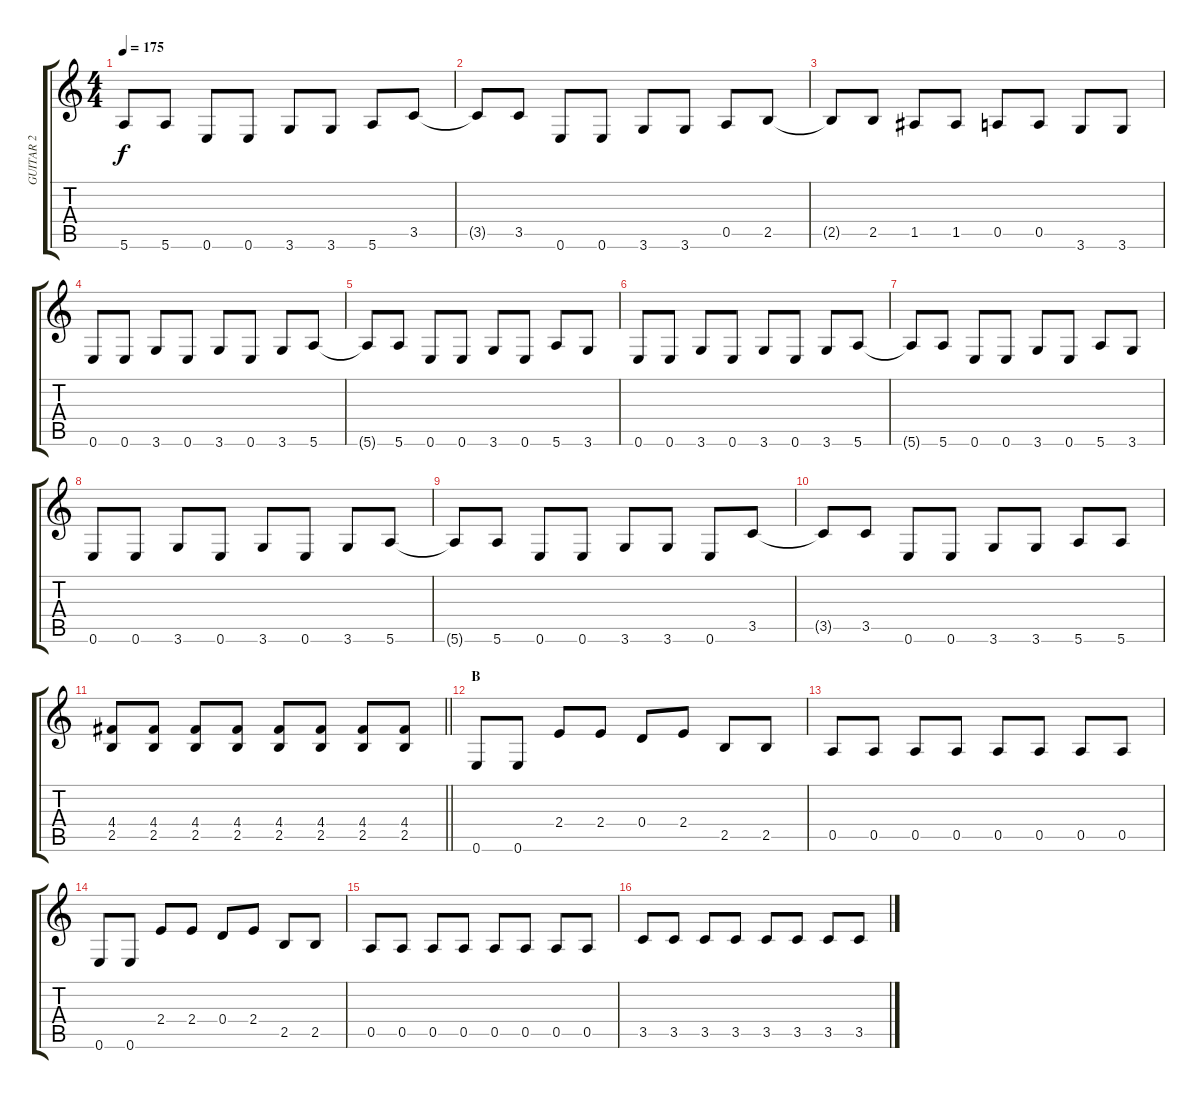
\track ("GUITAR 2" "GUITAR 2") {instrument distortionguitar}
\staff {score tabs}
\tuning (E4 B3 G3 D3 A2 E2) {hide}
\ts (4 4)
\tempo 175
\clef g2
\ks c
5.6{t}.8{dy f} 5.6.8 0.6.8 0.6.8 3.6.8 3.6.8 5.6.8 3.5.8 |
3.5{t}.8 3.5.8 0.6.8 0.6.8 3.6.8 3.6.8 0.5.8 2.5.8 |
2.5{t}.8 2.5.8 1.5.8 1.5.8 0.5.8 0.5.8 3.6.8 3.6.8 |
0.6.8 0.6.8 3.6.8 0.6.8 3.6.8 0.6.8 3.6.8 5.6.8 |
5.6{t}.8 5.6.8 0.6.8 0.6.8 3.6.8 0.6.8 5.6.8 3.6.8 |
0.6.8 0.6.8 3.6.8 0.6.8 3.6.8 0.6.8 3.6.8 5.6.8 |
5.6{t}.8 5.6.8 0.6.8 0.6.8 3.6.8 0.6.8 5.6.8 3.6.8 |
0.6.8 0.6.8 3.6.8 0.6.8 3.6.8 0.6.8 3.6.8 5.6.8 |
5.6{t}.8 5.6.8 0.6.8 0.6.8 3.6.8 3.6.8 0.6.8 3.5.8 |
3.5{t}.8 3.5.8 0.6.8 0.6.8 3.6.8 3.6.8 5.6.8 5.6.8 |
\barLineRight lightlight
(4.4 2.5).8 (4.4 2.5).8 (4.4 2.5).8 (4.4 2.5).8 (4.4 2.5).8 (4.4 2.5).8 (4.4 2.5).8 (4.4 2.5).8 |
\section ("" "B")
0.6.8 0.6.8 2.4.8 2.4.8 0.4.8 2.4.8 2.5.8 2.5.8 |
0.5.8 0.5.8 0.5.8 0.5.8 0.5.8 0.5.8 0.5.8 0.5.8 |
0.6.8 0.6.8 2.4.8 2.4.8 0.4.8 2.4.8 2.5.8 2.5.8 |
0.5.8 0.5.8 0.5.8 0.5.8 0.5.8 0.5.8 0.5.8 0.5.8 |
3.5.8 3.5.8 3.5.8 3.5.8 3.5.8 3.5.8 3.5.8 3.5.8
